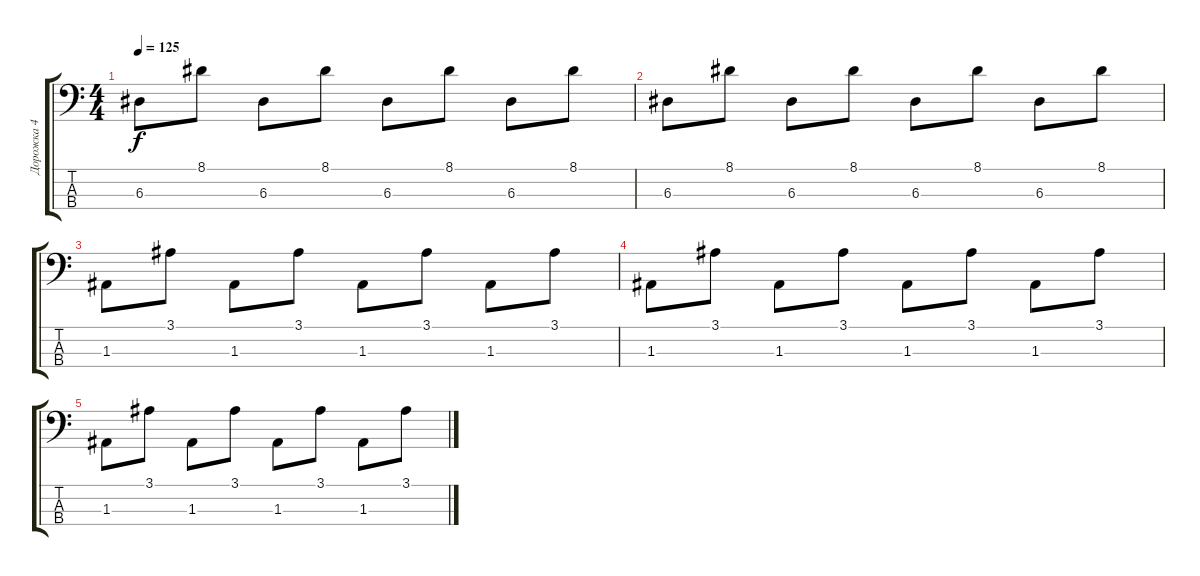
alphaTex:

\track ("Дорожка 4" "Дорожка 4") {instrument electricbassfinger}
\staff {score tabs}
\tuning (G2 D2 A1 E1) {hide}
\ts (4 4)
\tempo 125
\clef f4
\ks c
6.3.8{dy f} 8.1.8 6.3.8 8.1.8 6.3.8 8.1.8 6.3.8 8.1.8 |
6.3.8 8.1.8 6.3.8 8.1.8 6.3.8 8.1.8 6.3.8 8.1.8 |
1.3.8 3.1.8 1.3.8 3.1.8 1.3.8 3.1.8 1.3.8 3.1.8 |
1.3.8 3.1.8 1.3.8 3.1.8 1.3.8 3.1.8 1.3.8 3.1.8 |
1.3.8 3.1.8 1.3.8 3.1.8 1.3.8 3.1.8 1.3.8 3.1.8
